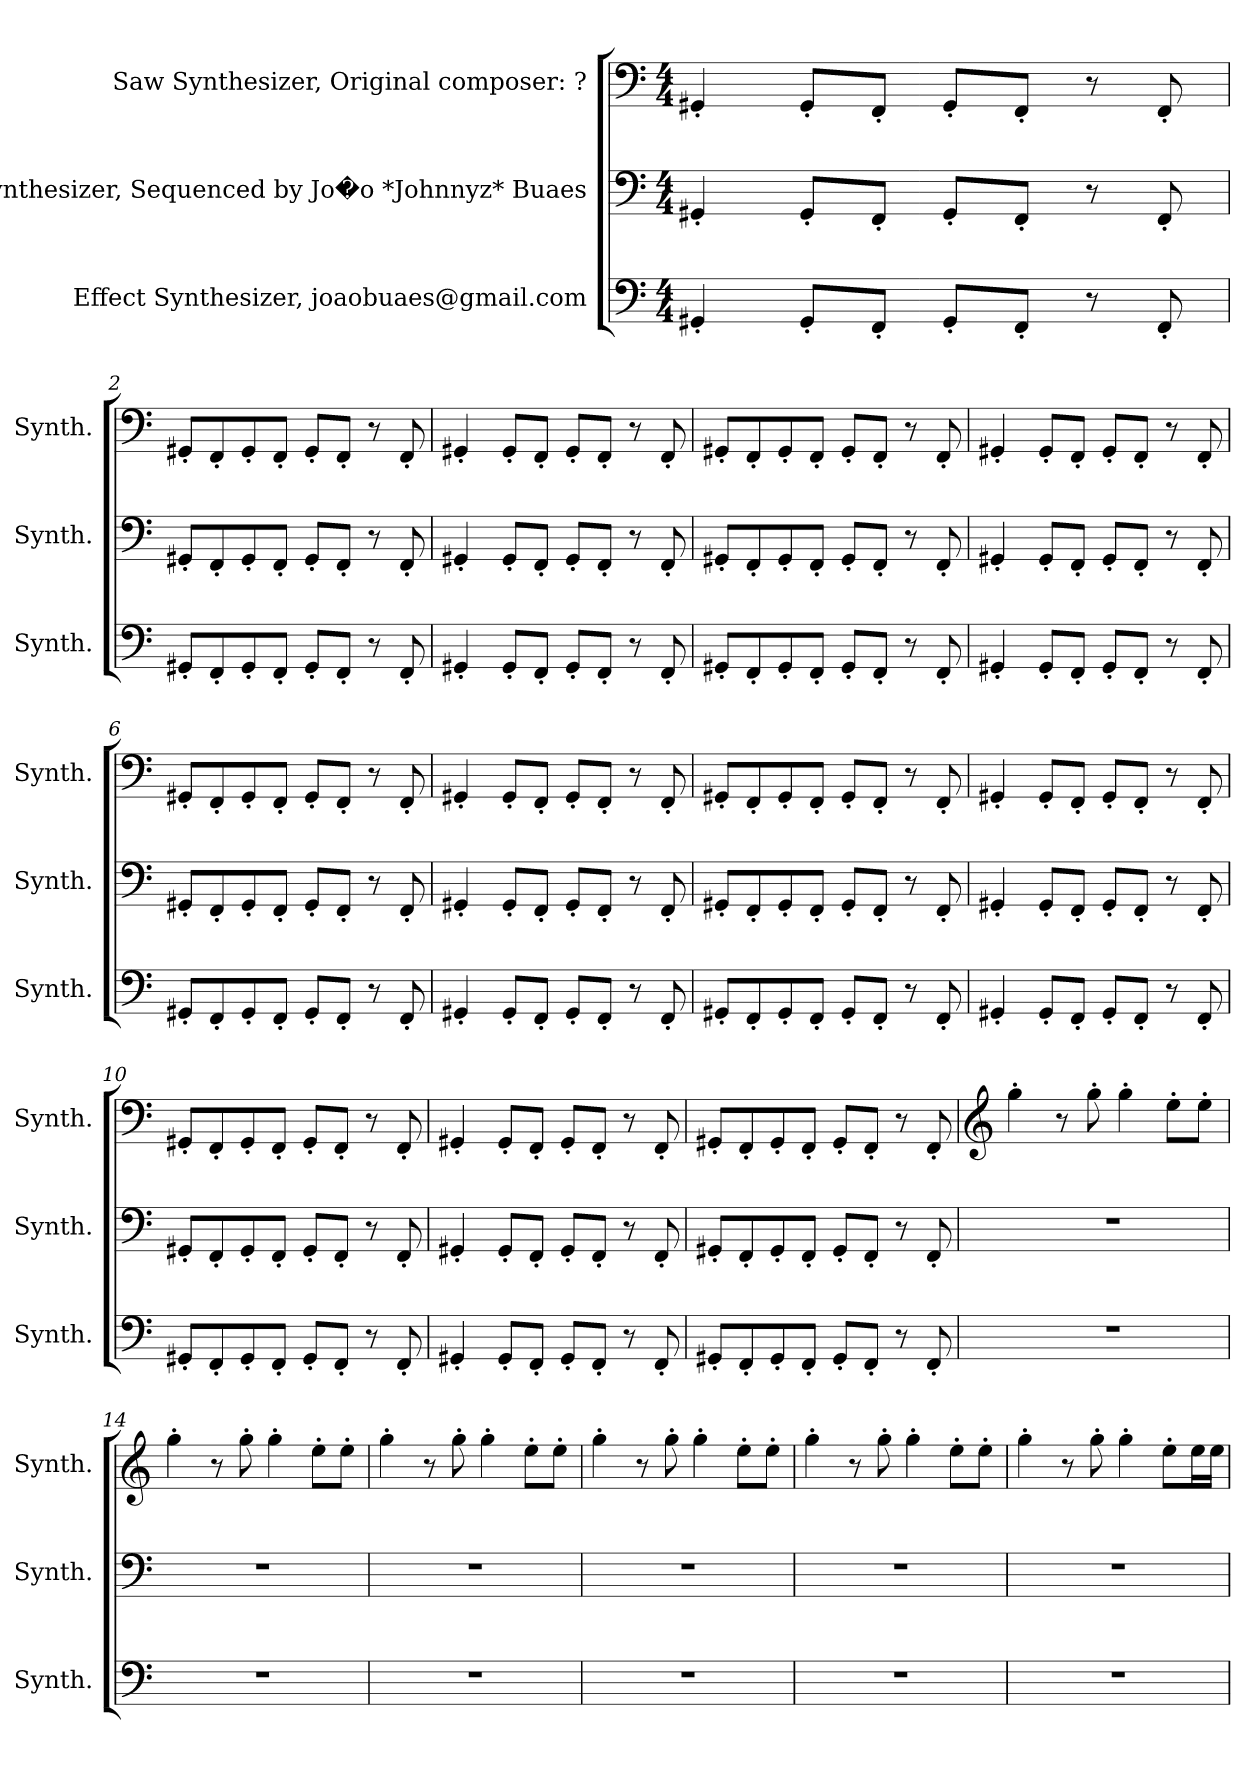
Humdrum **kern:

**kern	**kern	**kern
*part3	*part2	*part1
*staff3	*staff2	*staff1
*I"Effect Synthesizer, joaobuaes@gmail.com	*I"Effect Synthesizer, Sequenced by Jo�o *Johnnyz* Buaes	*I"Saw Synthesizer, Original composer: ?
*I'Synth.	*I'Synth.	*I'Synth.
*clefF4	*clefF4	*clefF4
*k[]	*k[]	*k[]
*M4/4	*M4/4	*M4/4
*MM180	*MM180	*MM180
=1	=1	=1
4GG#X'/	4GG#X'/	4GG#X'/
8GG#'/L	8GG#'/L	8GG#'/L
8FF'/J	8FF'/J	8FF'/J
8GG#'/L	8GG#'/L	8GG#'/L
8FF'/J	8FF'/J	8FF'/J
8r	8r	8r
8FF'/	8FF'/	8FF'/
=2	=2	=2
8GG#X'/L	8GG#X'/L	8GG#X'/L
8FF'/	8FF'/	8FF'/
8GG#'/	8GG#'/	8GG#'/
8FF'/J	8FF'/J	8FF'/J
8GG#'/L	8GG#'/L	8GG#'/L
8FF'/J	8FF'/J	8FF'/J
8r	8r	8r
8FF'/	8FF'/	8FF'/
!!LO:LB:g=z
=3	=3	=3
4GG#X'/	4GG#X'/	4GG#X'/
8GG#'/L	8GG#'/L	8GG#'/L
8FF'/J	8FF'/J	8FF'/J
8GG#'/L	8GG#'/L	8GG#'/L
8FF'/J	8FF'/J	8FF'/J
8r	8r	8r
8FF'/	8FF'/	8FF'/
=4	=4	=4
8GG#X'/L	8GG#X'/L	8GG#X'/L
8FF'/	8FF'/	8FF'/
8GG#'/	8GG#'/	8GG#'/
8FF'/J	8FF'/J	8FF'/J
8GG#'/L	8GG#'/L	8GG#'/L
8FF'/J	8FF'/J	8FF'/J
8r	8r	8r
8FF'/	8FF'/	8FF'/
=5	=5	=5
4GG#X'/	4GG#X'/	4GG#X'/
8GG#'/L	8GG#'/L	8GG#'/L
8FF'/J	8FF'/J	8FF'/J
8GG#'/L	8GG#'/L	8GG#'/L
8FF'/J	8FF'/J	8FF'/J
8r	8r	8r
8FF'/	8FF'/	8FF'/
=6	=6	=6
8GG#X'/L	8GG#X'/L	8GG#X'/L
8FF'/	8FF'/	8FF'/
8GG#'/	8GG#'/	8GG#'/
8FF'/J	8FF'/J	8FF'/J
8GG#'/L	8GG#'/L	8GG#'/L
8FF'/J	8FF'/J	8FF'/J
8r	8r	8r
8FF'/	8FF'/	8FF'/
=7	=7	=7
4GG#X'/	4GG#X'/	4GG#X'/
8GG#'/L	8GG#'/L	8GG#'/L
8FF'/J	8FF'/J	8FF'/J
8GG#'/L	8GG#'/L	8GG#'/L
8FF'/J	8FF'/J	8FF'/J
8r	8r	8r
8FF'/	8FF'/	8FF'/
!!LO:LB:g=z
=8	=8	=8
8GG#X'/L	8GG#X'/L	8GG#X'/L
8FF'/	8FF'/	8FF'/
8GG#'/	8GG#'/	8GG#'/
8FF'/J	8FF'/J	8FF'/J
8GG#'/L	8GG#'/L	8GG#'/L
8FF'/J	8FF'/J	8FF'/J
8r	8r	8r
8FF'/	8FF'/	8FF'/
=9	=9	=9
4GG#X'/	4GG#X'/	4GG#X'/
8GG#'/L	8GG#'/L	8GG#'/L
8FF'/J	8FF'/J	8FF'/J
8GG#'/L	8GG#'/L	8GG#'/L
8FF'/J	8FF'/J	8FF'/J
8r	8r	8r
8FF'/	8FF'/	8FF'/
=10	=10	=10
8GG#X'/L	8GG#X'/L	8GG#X'/L
8FF'/	8FF'/	8FF'/
8GG#'/	8GG#'/	8GG#'/
8FF'/J	8FF'/J	8FF'/J
8GG#'/L	8GG#'/L	8GG#'/L
8FF'/J	8FF'/J	8FF'/J
8r	8r	8r
8FF'/	8FF'/	8FF'/
=11	=11	=11
4GG#X'/	4GG#X'/	4GG#X'/
8GG#'/L	8GG#'/L	8GG#'/L
8FF'/J	8FF'/J	8FF'/J
8GG#'/L	8GG#'/L	8GG#'/L
8FF'/J	8FF'/J	8FF'/J
8r	8r	8r
8FF'/	8FF'/	8FF'/
=12	=12	=12
8GG#X'/L	8GG#X'/L	8GG#X'/L
8FF'/	8FF'/	8FF'/
8GG#'/	8GG#'/	8GG#'/
8FF'/J	8FF'/J	8FF'/J
8GG#'/L	8GG#'/L	8GG#'/L
8FF'/J	8FF'/J	8FF'/J
8r	8r	8r
8FF'/	8FF'/	8FF'/
!!LO:LB:g=z
=13	=13	=13
*	*	*clefG2
1r	1r	4gg'\
.	.	8r
.	.	8gg'\
.	.	4gg'\
.	.	8ee'\L
.	.	8ee'\J
=14	=14	=14
1r	1r	4gg'\
.	.	8r
.	.	8gg'\
.	.	4gg'\
.	.	8ee'\L
.	.	8ee'\J
=15	=15	=15
1r	1r	4gg'\
.	.	8r
.	.	8gg'\
.	.	4gg'\
.	.	8ee'\L
.	.	8ee'\J
=16	=16	=16
1r	1r	4gg'\
.	.	8r
.	.	8gg'\
.	.	4gg'\
.	.	8ee'\L
.	.	8ee'\J
=17	=17	=17
1r	1r	4gg'\
.	.	8r
.	.	8gg'\
.	.	4gg'\
.	.	8ee'\L
.	.	8ee'\J
=18	=18	=18
1r	1r	4gg'\
.	.	8r
.	.	8gg'\
.	.	4gg'\
.	.	8ee'\L
.	.	16ee\L
.	.	16ee\JJ
=	=	=
*-	*-	*-
